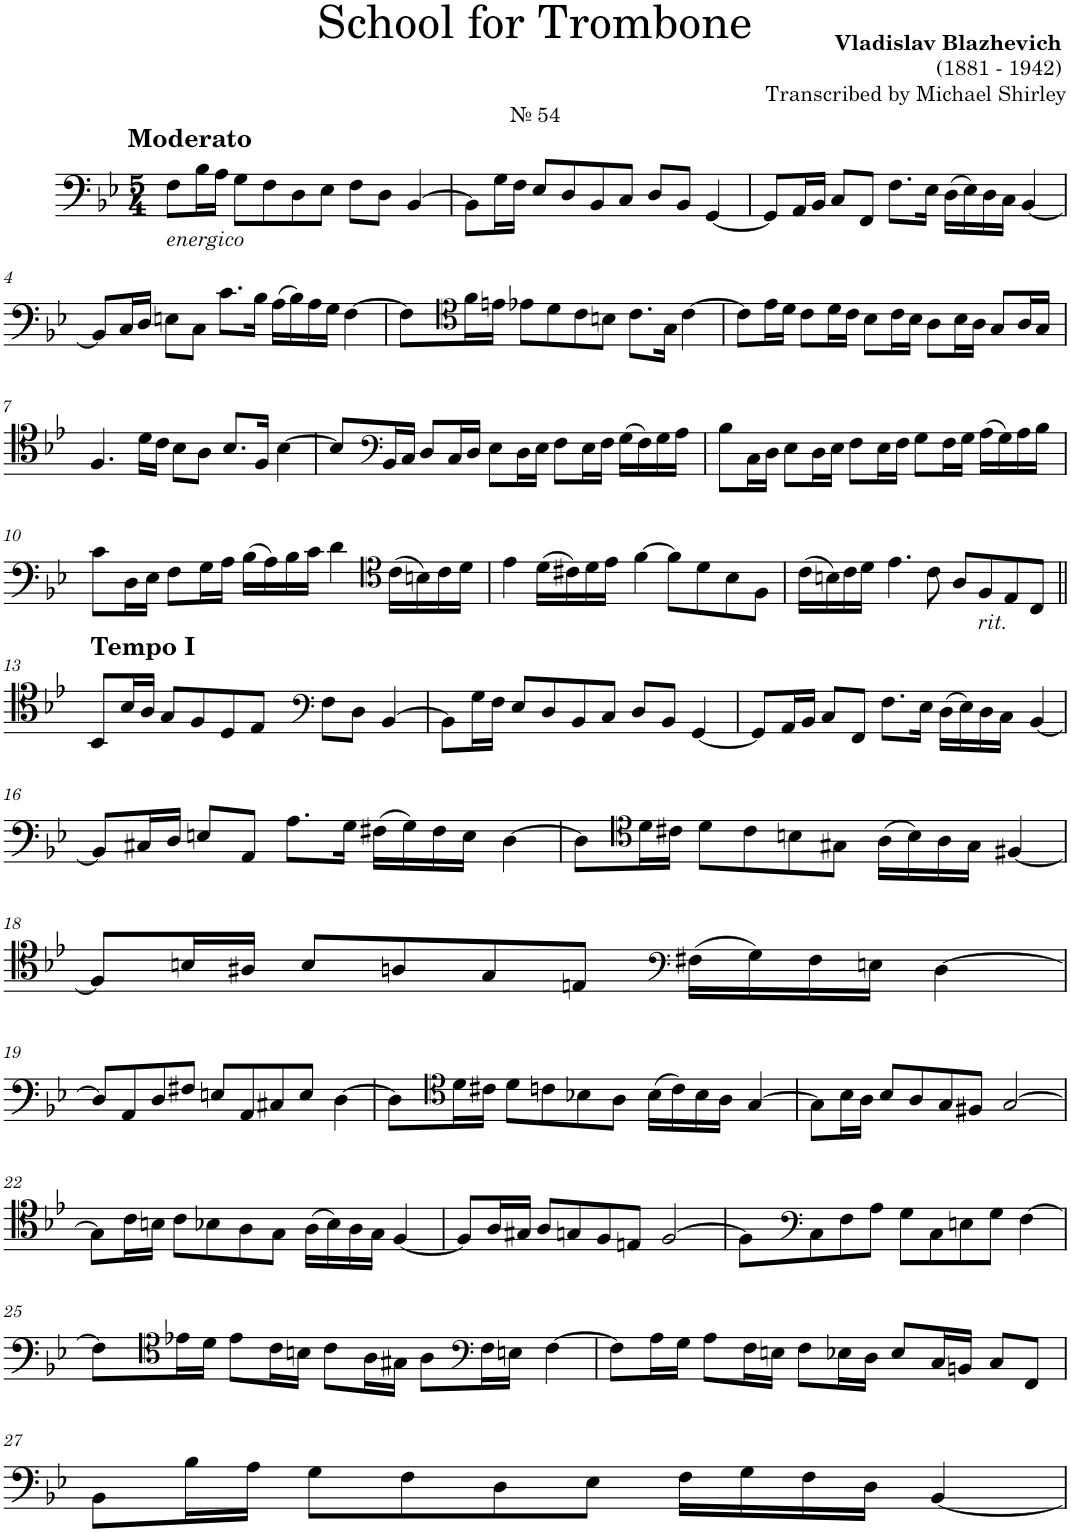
**kern
*part1
*staff1
*I"Trombone
*I'Tbn.
*clefF4
*k[b-e-]
*M5/4
=1
!LO:TX:a:t=№ 54
!LO:TX:a:B:t=Moderato
!LO:TX:b:i:t=energico
8F\L
16B-\L
16A\JJ
8G\L
8F\
8D\
8E-\J
8F\L
8D\J
[4BB-/
=2
8BB-\L]
16G\L
16F\JJ
8E-/L
8D/
8BB-/
8C/J
8D/L
8BB-/J
[4GG/
=3
8GG/L]
16AA/L
16BB-/JJ
8C/L
8FF/J
8.F\L
16E-\Jk
(16D\LL
16E-\)
16D\
16C\JJ
[4BB-/
!!LO:LB:g=z
=4
8BB-/L]
16C/L
16D/JJ
8En\L
8C\J
8.c\L
16B-\Jk
(16A\LL
16B-\)
16A\
16G\JJ
[4F\
=5
8F\L]
*clefC4
16f\L
16en\JJ
8e-X\L
8d\
8c\
8Bn\J
8.c\L
16G\Jk
[4c\
=6
8c\L]
16e-\L
16d\JJ
8c\L
16d\L
16c\JJ
8B-\L
16c\L
16B-\JJ
8A\L
16B-\L
16A\JJ
8G/L
16A/L
16G/JJ
!!LO:LB:g=z
=7
4.F/
16d\LL
16c\JJ
8B-\L
8A\J
8.B-/L
16F/Jk
[4B-\
=8
8B-/L]
*clefF4
16BB-/L
16C/JJ
8D/L
16C/L
16D/JJ
8E-\L
16D\L
16E-\JJ
8F\L
16E-\L
16F\JJ
(16G\LL
16F\)
16G\
16A\JJ
=9
8B-\L
16C\L
16D\JJ
8E-\L
16D\L
16E-\JJ
8F\L
16E-\L
16F\JJ
8G\L
16F\L
16G\JJ
(16A\LL
16G\)
16A\
16B-\JJ
!!LO:LB:g=z
=10
8c\L
16D\L
16E-\JJ
8F\L
16G\L
16A\JJ
(16B-\LL
16A\)
16B-\
16c\JJ
4d\
*clefC4
(16c\LL
16Bn\)
16c\
16d\JJ
=11
4e-\
(16d\LL
16c#X\)
16d\
16e-\JJ
[4f\
8f\L]
8d\
8B-\
8F\J
=12
(16c\LL
16Bn\)
16c\
16d\JJ
4.e-\
8c\
8A/L
!LO:TX:b:i:t=rit.
8F/
8E-/
8C/J
!!LO:LB:g=z
=13||
!LO:TX:a:B:t=Tempo I
8BB-/L
16B-/L
16A/JJ
8G/L
8F/
8D/
8E-/J
*clefF4
8F\L
8D\J
[4BB-/
=14
8BB-\L]
16G\L
16F\JJ
8E-/L
8D/
8BB-/
8C/J
8D/L
8BB-/J
[4GG/
=15
8GG/L]
16AA/L
16BB-/JJ
8C/L
8FF/J
8.F\L
16E-\Jk
(16D\LL
16E-\)
16D\
16C\JJ
[4BB-/
!!LO:LB:g=z
=16
8BB-/L]
16C#X/L
16D/JJ
8En/L
8AA/J
8.A\L
16G\Jk
(16F#X\LL
16G\)
16F#\
16E\JJ
[4D\
=17
8D\L]
*clefC4
16d\L
16c#X\JJ
8d\L
8c#\
8Bn\
8G#X\J
(16A\LL
16B\)
16A\
16G#\JJ
[4F#X/
!!LO:LB:g=z
=18
8F#/L]
16Bn/L
16A#X/JJ
8B/L
8An/
8G/
8En/J
*clefF4
(16F#X\LL
16G\)
16F#\
16En\JJ
[4D\
!!LO:LB:g=z
=19
8D/L]
8AA/
8D/
8F#X/J
8En/L
8AA/
8C#X/
8E/J
[4D\
=20
8D\L]
*clefC4
16d\L
16c#X\JJ
8d\L
8cn\
8B-X\
8A\J
(16B-\LL
16c\)
16B-\
16A\JJ
[4G/
=21
8G\L]
16B-\L
16A\JJ
8B-/L
8A/
8G/
8F#X/J
[2G/
!!LO:LB:g=z
=22
8G\L]
16c\L
16Bn\JJ
8c\L
8B-X\
8A\
8G\J
(16A\LL
16B-\)
16A\
16G\JJ
[4F/
=23
8F/L]
16A/L
16G#X/JJ
8A/L
8Gn/
8F/
8En/J
[2F/
=24
8F\L]
*clefF4
8C\
8F\
8A\J
8G\L
8C\
8En\
8G\J
[4F\
!!LO:LB:g=z
=25
8F\L]
*clefC4
16e-X\L
16d\JJ
8e-\L
16c\L
16Bn\JJ
8c\L
16A\L
16G#X\JJ
8A\L
*clefF4
16F\L
16En\JJ
[4F\
=26
8F\L]
16A\L
16G\JJ
8A\L
16F\L
16En\JJ
8F\L
16E-X\L
16D\JJ
8E-/L
16C/L
16BBn/JJ
8C/L
8FF/J
!!LO:LB:g=z
=27
8BB-\L
16B-\L
16A\JJ
8G\L
8F\
8D\
8E-\J
16F\LL
16G\
16F\
16D\JJ
[4BB-/
=
*-
